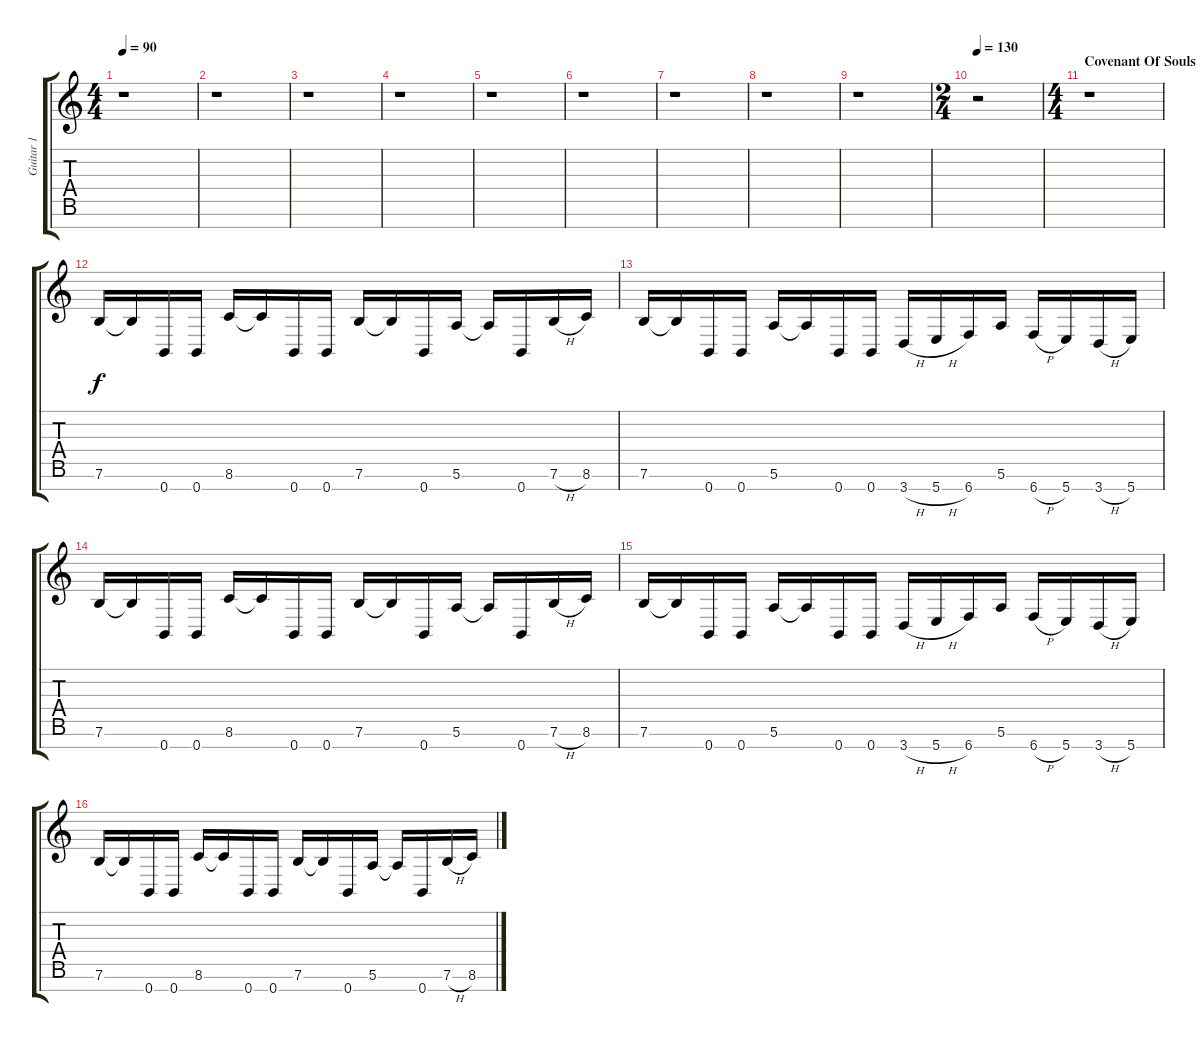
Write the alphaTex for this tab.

\track ("Guitar 1" "Guitar 1") {instrument distortionguitar}
\staff {score tabs}
\tuning (E4 B3 G3 D3 A2 E2 B1) {hide}
\ts (4 4)
\section ("" "")
\tempo 90
\clef g2
\ks c
r.1{dy f} |
r.1 |
r.1 |
r.1 |
r.1 |
r.1 |
r.1 |
r.1 |
r.1 |
\ts (2 4)
\tempo 130
r.2 |
\ts (4 4)
\section ("" "Covenant Of Souls III")
r.1 |
7.6.16{volume 16} 7.6{t}.16 0.7.16 0.7.16 8.6.16 8.6{t}.16 0.7.16 0.7.16 7.6.16 7.6{t}.16 0.7.16 5.6.16 5.6{t}.16 0.7.16 7.6{h}.16 8.6.16 |
7.6.16 7.6{t}.16 0.7.16 0.7.16 5.6.16 5.6{t}.16 0.7.16 0.7.16 3.7{h}.16 5.7{h}.16 6.7.16 5.6.16 6.7{h}.16 5.7.16 3.7{h}.16 5.7.16 |
7.6.16 7.6{t}.16 0.7.16 0.7.16 8.6.16 8.6{t}.16 0.7.16 0.7.16 7.6.16 7.6{t}.16 0.7.16 5.6.16 5.6{t}.16 0.7.16 7.6{h}.16 8.6.16 |
7.6.16 7.6{t}.16 0.7.16 0.7.16 5.6.16 5.6{t}.16 0.7.16 0.7.16 3.7{h}.16 5.7{h}.16 6.7.16 5.6.16 6.7{h}.16 5.7.16 3.7{h}.16 5.7.16 |
7.6.16 7.6{t}.16 0.7.16 0.7.16 8.6.16 8.6{t}.16 0.7.16 0.7.16 7.6.16 7.6{t}.16 0.7.16 5.6.16 5.6{t}.16 0.7.16 7.6{h}.16 8.6.16
